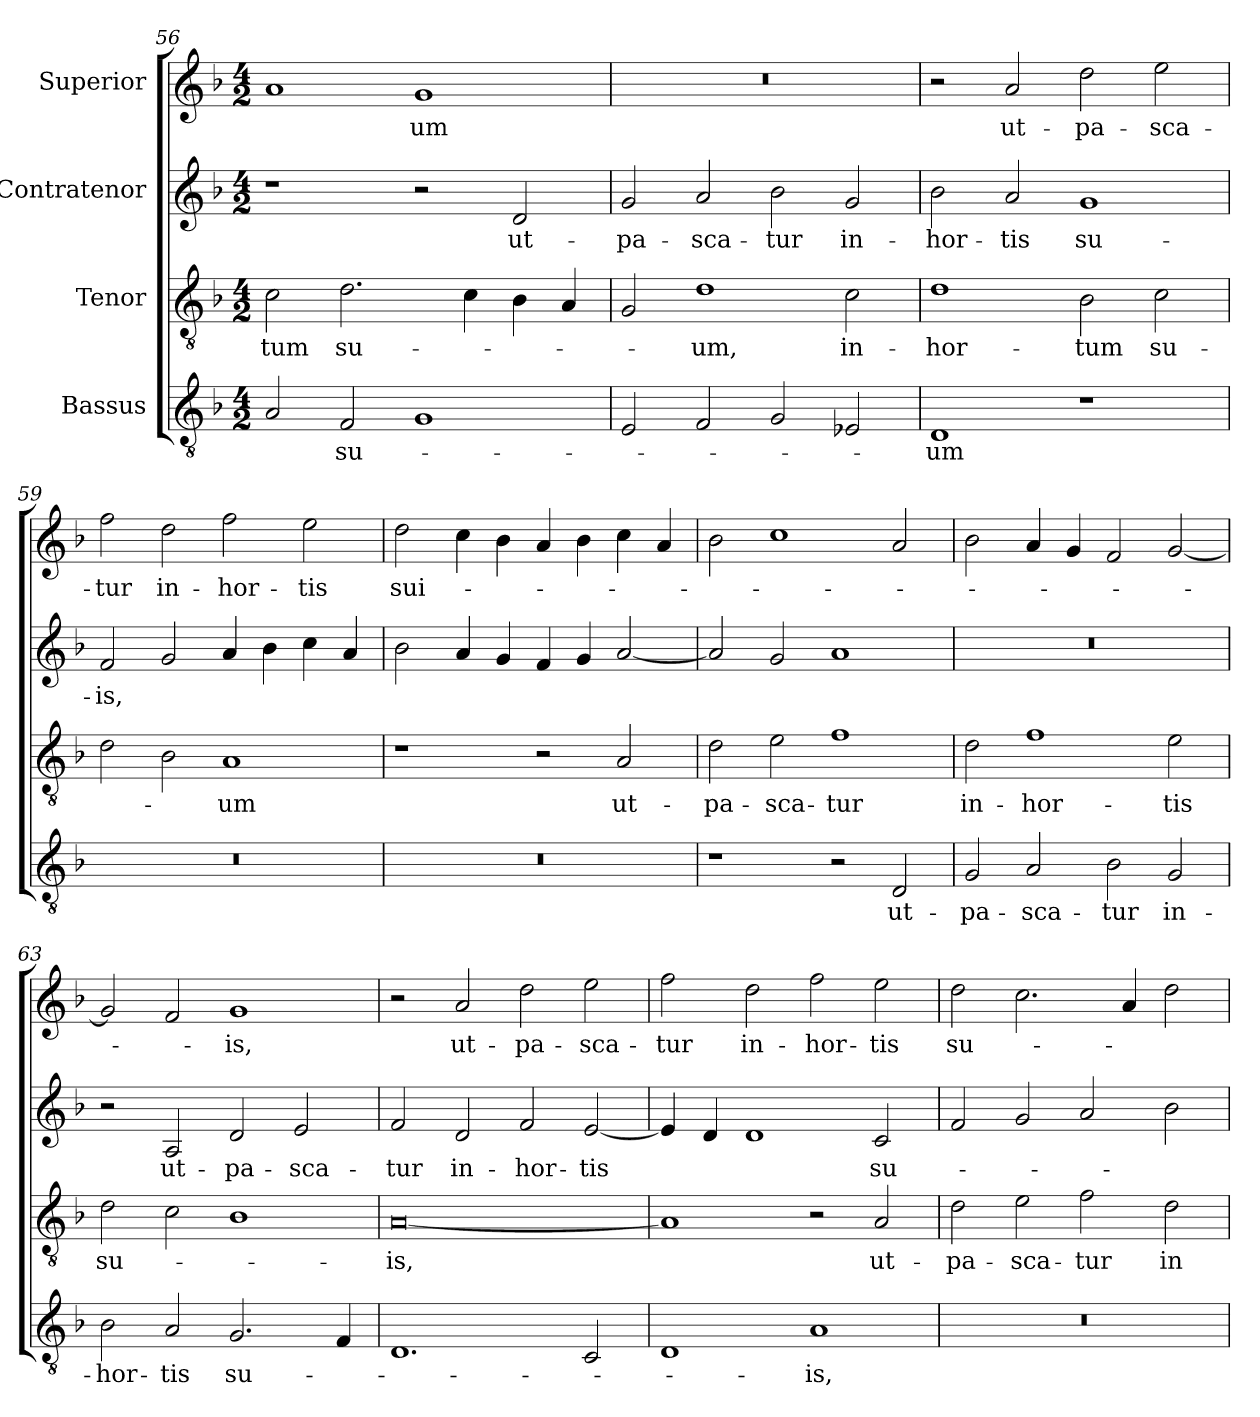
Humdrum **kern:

**kern	**text	**kern	**text	**kern	**text	**kern	**text
*part4	*part4	*part3	*part3	*part2	*part2	*part1	*part1
*staff4	*staff4	*staff3	*staff3	*staff2	*staff2	*staff1	*staff1
*I"Bassus	*	*I"Tenor	*	*I"Contratenor	*	*I"Superior	*
*clefGv2	*	*clefGv2	*	*clefG2	*	*clefG2	*
*k[b-]	*	*k[b-]	*	*k[b-]	*	*k[b-]	*
*M4/2	*	*M4/2	*	*M4/2	*	*M4/2	*
=56	=56	=56	=56	=56	=56	=56	=56
2A/	.	2c\	-tum	1r	.	1a/	.
2F/	su-	2.d\	su-	.	.	.	.
1G/	.	.	.	2r	.	1g/	-um
.	.	4c\	.	.	.	.	.
.	.	4B-\	.	2d/	ut-	.	.
.	.	4A/	.	.	.	.	.
=57	=57	=57	=57	=57	=57	=57	=57
2E/	.	2G/	.	2g/	pa-	0r	.
2F/	.	1d\	-um,	2a/	-sca-	.	.
2G/	.	.	.	2b-\	-tur	.	.
2E-X/	.	2c\	in-	2g/	in-	.	.
=58	=58	=58	=58	=58	=58	=58	=58
1D/	-um	1d\	hor-	2b-\	hor-	2r	.
.	.	.	.	2a/	-tis	2a/	ut-
1r	.	2B-\	-tum	1g/	su-	2dd\	pa-
.	.	2c\	su-	.	.	2ee\	-sca-
=59	=59	=59	=59	=59	=59	=59	=59
0r	.	2d\	.	2f/	-is,	2ff\	-tur
.	.	2B-\	.	2g/	.	2dd\	in-
.	.	1A/	-um	4a/	.	2ff\	hor-
.	.	.	.	4b-\	.	.	.
.	.	.	.	4cc\	.	2ee\	-tis
.	.	.	.	4a/	.	.	.
=60	=60	=60	=60	=60	=60	=60	=60
0r	.	1r	.	2b-\	.	2dd\	sui-
.	.	.	.	4a/	.	4cc\	.
.	.	.	.	4g/	.	4b-\	.
.	.	2r	.	4f/	.	4a/	.
.	.	.	.	4g/	.	4b-\	.
.	.	2A/	ut-	[2a/	.	4cc\	.
.	.	.	.	.	.	4a/	.
=61	=61	=61	=61	=61	=61	=61	=61
1r	.	2d\	pa-	2a/]	.	2b-\	.
.	.	2e\	-sca-	2g/	.	1cc\	.
2r	.	1f\	-tur	1a/	.	.	.
2D/	ut-	.	.	.	.	2a/	.
=62	=62	=62	=62	=62	=62	=62	=62
2G/	pa-	2d\	in-	0r	.	2b-\	.
2A/	-sca-	1f\	hor-	.	.	4a/	.
.	.	.	.	.	.	4g/	.
2B-\	-tur	.	.	.	.	2f/	.
2G/	in-	2e\	-tis	.	.	[2g/	.
=63	=63	=63	=63	=63	=63	=63	=63
2B-\	hor-	2d\	su-	2r	.	2g/]	.
2A/	-tis	2c\	.	2A/	ut-	2f/	.
2.G/	su-	1B-\	.	2d/	pa-	1g/	-is,
.	.	.	.	2e/	-sca-	.	.
4F/	.	.	.	.	.	.	.
=64	=64	=64	=64	=64	=64	=64	=64
1.D/	.	[0A/	-is,	2f/	-tur	2r	.
.	.	.	.	2d/	in-	2a/	ut-
.	.	.	.	2f/	hor-	2dd\	pa-
2C/	.	.	.	[2e/	-tis	2ee\	-sca-
=65	=65	=65	=65	=65	=65	=65	=65
1D/	.	1A/]	.	4e/]	.	2ff\	-tur
.	.	.	.	4d/	.	.	.
.	.	.	.	1d/	.	2dd\	in-
1A/	-is,	2r	.	.	.	2ff\	hor-
.	.	2A/	ut-	2c/	su-	2ee\	-tis
=66	=66	=66	=66	=66	=66	=66	=66
0r	.	2d\	pa-	2f/	.	2dd\	su-
.	.	2e\	-sca-	2g/	.	2.cc\	.
.	.	2f\	-tur	2a/	.	.	.
.	.	.	.	.	.	4a/	.
.	.	2d\	in-	2b-\	.	2dd\	.
=	=	=	=	=	=	=	=
*-	*-	*-	*-	*-	*-	*-	*-
